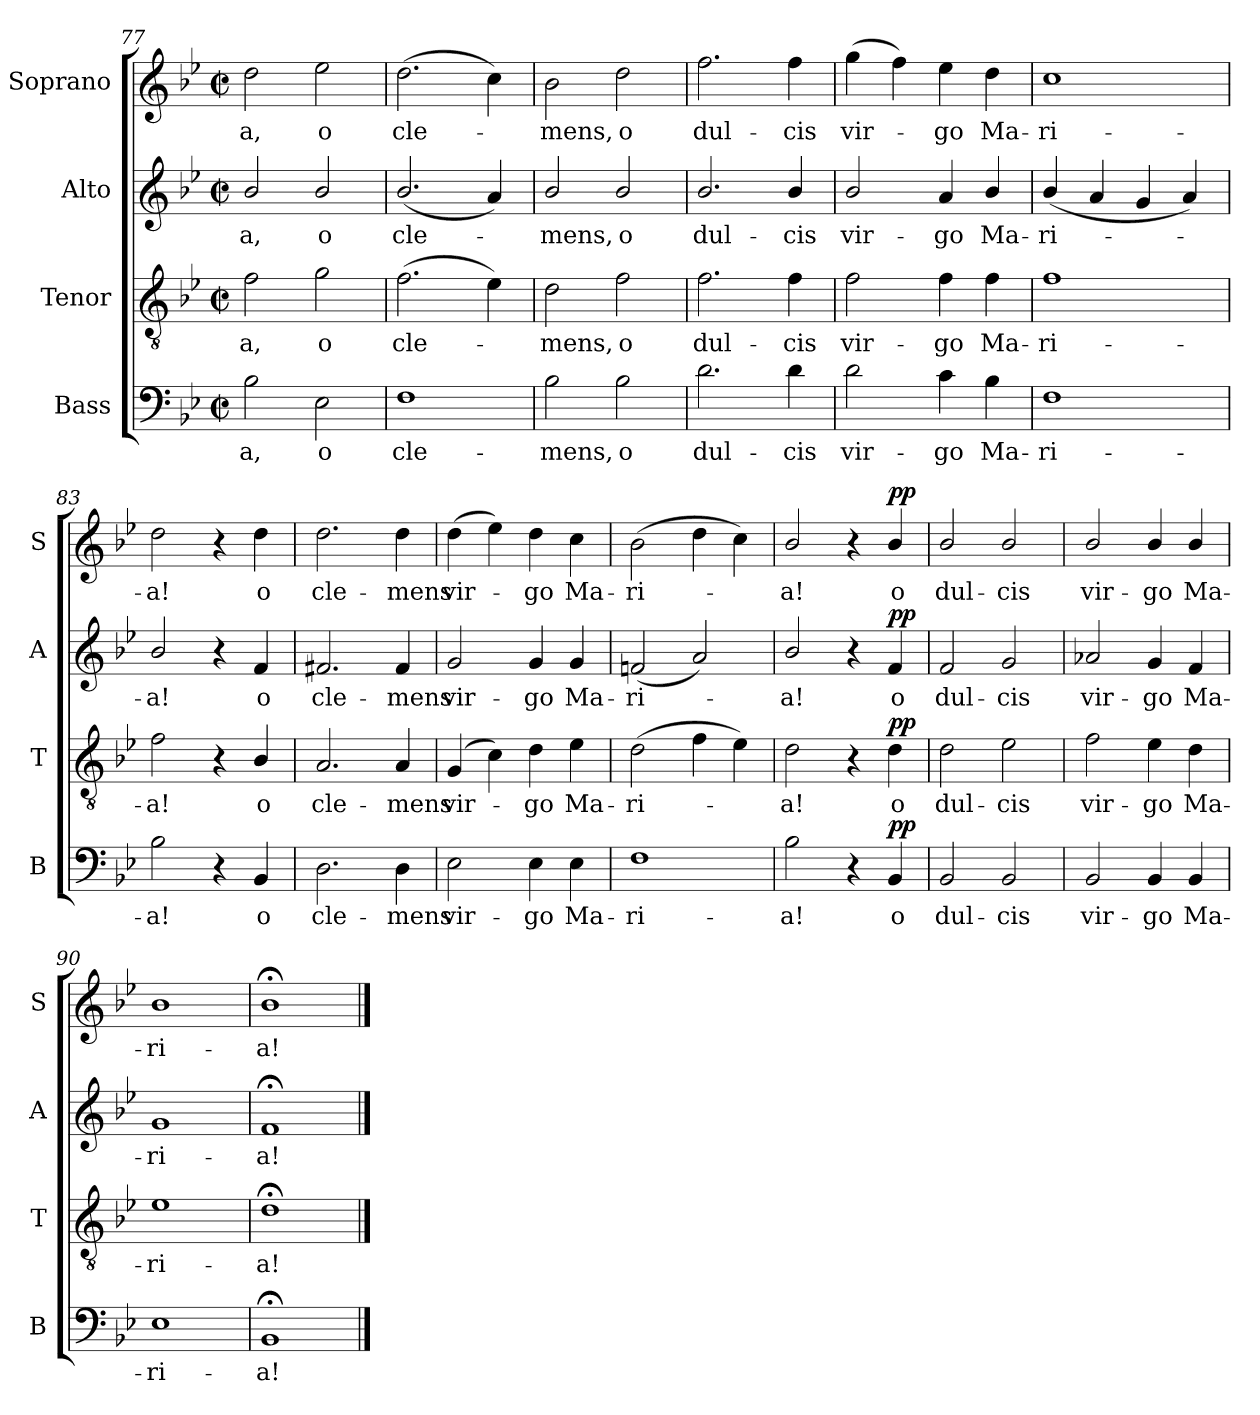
**kern	**text	**dynam	**kern	**text	**dynam	**kern	**text	**dynam	**kern	**text	**dynam
*part4	*part4	*part4	*part3	*part3	*part3	*part2	*part2	*part2	*part1	*part1	*part1
*staff4	*staff4	*staff4	*staff3	*staff3	*staff3	*staff2	*staff2	*staff2	*staff1	*staff1	*staff1
*I"Bass	*	*	*I"Tenor	*	*	*I"Alto	*	*	*I"Soprano	*	*
*I'B	*	*	*I'T	*	*	*I'A	*	*	*I'S	*	*
*clefF4	*	*	*clefGv2	*	*	*clefG2	*	*	*clefG2	*	*
*k[b-e-]	*	*	*k[b-e-]	*	*	*k[b-e-]	*	*	*k[b-e-]	*	*
*B-:	*	*	*B-:	*	*	*B-:	*	*	*B-:	*	*
*M2/2	*	*	*M2/2	*	*	*M2/2	*	*	*M2/2	*	*
*met(c|)	*	*	*met(c|)	*	*	*met(c|)	*	*	*met(c|)	*	*
=77	=77	=77	=77	=77	=77	=77	=77	=77	=77	=77	=77
!	!LO:LY:b	!	!	!LO:LY:b	!	!	!LO:LY:b	!	!	!LO:LY:b	!
2B-\	-a,	.	2f\	-a,	.	2b-/	-a,	.	2dd\	-a,	.
!	!LO:LY:b	!	!	!LO:LY:b	!	!	!LO:LY:b	!	!	!LO:LY:b	!
2E-\	o	.	2g\	o	.	2b-/	o	.	2ee-\	o	.
=78	=78	=78	=78	=78	=78	=78	=78	=78	=78	=78	=78
!	!LO:LY:b	!	!	!LO:LY:b	!	!	!LO:LY:b	!	!	!LO:LY:b	!
1F	cle-	.	(>2.f\	cle-	.	(<2.b-/	cle-	.	(>2.dd\	cle-	.
.	.	.	4e-\)	.	.	4a/)	.	.	4cc\)	.	.
=79	=79	=79	=79	=79	=79	=79	=79	=79	=79	=79	=79
!	!LO:LY:b	!	!	!LO:LY:b	!	!	!LO:LY:b	!	!	!LO:LY:b	!
2B-\	-mens,	.	2d\	mens,	.	2b-/	mens,	.	2b-\	mens,	.
!	!LO:LY:b	!	!	!LO:LY:b	!	!	!LO:LY:b	!	!	!LO:LY:b	!
2B-\	o	.	2f\	o	.	2b-/	o	.	2dd\	o	.
=80	=80	=80	=80	=80	=80	=80	=80	=80	=80	=80	=80
!	!LO:LY:b	!	!	!LO:LY:b	!	!	!LO:LY:b	!	!	!LO:LY:b	!
2.d\	dul-	.	2.f\	dul-	.	2.b-/	dul-	.	2.ff\	dul-	.
!	!LO:LY:b	!	!	!LO:LY:b	!	!	!LO:LY:b	!	!	!LO:LY:b	!
4d\	-cis	.	4f\	-cis	.	4b-/	-cis	.	4ff\	-cis	.
=81	=81	=81	=81	=81	=81	=81	=81	=81	=81	=81	=81
!	!LO:LY:b	!	!	!LO:LY:b	!	!	!LO:LY:b	!	!	!LO:LY:b	!
2d\	vir-	.	2f\	vir-	.	2b-/	vir-	.	(>4gg\	vir-	.
.	.	.	.	.	.	.	.	.	4ff\)	.	.
!	!LO:LY:b	!	!	!LO:LY:b	!	!	!LO:LY:b	!	!	!LO:LY:b	!
4c\	-go	.	4f\	-go	.	4a/	-go	.	4ee-\	go	.
!	!LO:LY:b	!	!	!LO:LY:b	!	!	!LO:LY:b	!	!	!LO:LY:b	!
4B-\	Ma-	.	4f\	Ma-	.	4b-/	Ma-	.	4dd\	Ma-	.
!!LO:PB:g=z
=82	=82	=82	=82	=82	=82	=82	=82	=82	=82	=82	=82
!	!LO:LY:b	!	!	!LO:LY:b	!	!	!LO:LY:b	!	!	!LO:LY:b	!
1F	-ri-	.	1f	-ri-	.	(<4b-/	-ri-	.	1cc	-ri-	.
.	.	.	.	.	.	4a/	.	.	.	.	.
.	.	.	.	.	.	4g/	.	.	.	.	.
.	.	.	.	.	.	4a/)	.	.	.	.	.
=83	=83	=83	=83	=83	=83	=83	=83	=83	=83	=83	=83
!	!LO:LY:b	!	!	!LO:LY:b	!	!	!LO:LY:b	!	!	!LO:LY:b	!
2B-\	-a!	.	2f\	-a!	.	2b-/	a!	.	2dd\	-a!	.
4r	.	.	4r	.	.	4r	.	.	4r	.	.
!	!LO:LY:b	!	!	!LO:LY:b	!	!	!LO:LY:b	!	!	!LO:LY:b	!
4BB-/	o	.	4B-/	o	.	4f/	o	.	4dd\	o	.
=84	=84	=84	=84	=84	=84	=84	=84	=84	=84	=84	=84
!	!LO:LY:b	!	!	!LO:LY:b	!	!	!LO:LY:b	!	!	!LO:LY:b	!
2.D\	cle-	.	2.A/	cle-	.	2.f#X/	cle-	.	2.dd\	cle-	.
!	!LO:LY:b	!	!	!LO:LY:b	!	!	!LO:LY:b	!	!	!LO:LY:b	!
4D\	-mens	.	4A/	-mens	.	4f#/	-mens	.	4dd\	-mens	.
=85	=85	=85	=85	=85	=85	=85	=85	=85	=85	=85	=85
!	!LO:LY:b	!	!	!LO:LY:b	!	!	!LO:LY:b	!	!	!LO:LY:b	!
2E-\	vir-	.	(>4G/	vir-	.	2g/	vir-	.	(>4dd\	vir-	.
.	.	.	4c\)	.	.	.	.	.	4ee-\)	.	.
!	!LO:LY:b	!	!	!LO:LY:b	!	!	!LO:LY:b	!	!	!LO:LY:b	!
4E-\	-go	.	4d\	go	.	4g/	-go	.	4dd\	go	.
!	!LO:LY:b	!	!	!LO:LY:b	!	!	!LO:LY:b	!	!	!LO:LY:b	!
4E-\	Ma-	.	4e-\	Ma-	.	4g/	Ma-	.	4cc\	Ma-	.
=86	=86	=86	=86	=86	=86	=86	=86	=86	=86	=86	=86
!	!LO:LY:b	!	!	!LO:LY:b	!	!	!LO:LY:b	!	!	!LO:LY:b	!
1F	-ri-	.	(>2d\	-ri-	.	(<2fni/	-ri-	.	(>2b-\	-ri-	.
.	.	.	4f\	.	.	2a/)	.	.	4dd\	.	.
.	.	.	4e-\)	.	.	.	.	.	4cc\)	.	.
=87	=87	=87	=87	=87	=87	=87	=87	=87	=87	=87	=87
!	!LO:LY:b	!	!	!LO:LY:b	!	!	!LO:LY:b	!	!	!LO:LY:b	!
2B-\	-a!	.	2d\	a!	.	2b-/	a!	.	2b-/	a!	.
4r	.	.	4r	.	.	4r	.	.	4r	.	.
*	*	*	*	*	*	*	*	*	*MM95	*	*
!	!LO:LY:b	!LO:DY:b	!	!LO:LY:b	!LO:DY:b	!	!LO:LY:b	!LO:DY:b	!	!LO:LY:b	!LO:DY:b
4BB-/	o	pp	4d\	o	pp	4f/	o	pp	4b-/	o	pp
=88	=88	=88	=88	=88	=88	=88	=88	=88	=88	=88	=88
*	*	*	*	*	*	*	*	*	*MM93	*	*
!	!LO:LY:b	!	!	!LO:LY:b	!	!	!LO:LY:b	!	!	!LO:LY:b	!
2BB-/	dul-	.	2d\	dul-	.	2f/	dul-	.	2b-/	dul-	.
*	*	*	*	*	*	*	*	*	*MM90	*	*
!	!LO:LY:b	!	!	!LO:LY:b	!	!	!LO:LY:b	!	!	!LO:LY:b	!
2BB-/	-cis	.	2e-\	-cis	.	2g/	-cis	.	2b-/	-cis	.
=89	=89	=89	=89	=89	=89	=89	=89	=89	=89	=89	=89
*	*	*	*	*	*	*	*	*	*MM88	*	*
!	!LO:LY:b	!	!	!LO:LY:b	!	!	!LO:LY:b	!	!	!LO:LY:b	!
2BB-/	vir-	.	2f\	vir-	.	2a-X/	vir-	.	2b-/	vir-	.
*	*	*	*	*	*	*	*	*	*MM86	*	*
!	!LO:LY:b	!	!	!LO:LY:b	!	!	!LO:LY:b	!	!	!LO:LY:b	!
4BB-/	-go	.	4e-\	-go	.	4g/	-go	.	4b-/	-go	.
*	*	*	*	*	*	*	*	*	*MM85	*	*
!	!LO:LY:b	!	!	!LO:LY:b	!	!	!LO:LY:b	!	!	!LO:LY:b	!
4BB-/	Ma-	.	4d\	Ma-	.	4f/	Ma-	.	4b-/	Ma-	.
=90	=90	=90	=90	=90	=90	=90	=90	=90	=90	=90	=90
*	*	*	*	*	*	*	*	*	*MM82	*	*
!	!LO:LY:b	!	!	!LO:LY:b	!	!	!LO:LY:b	!	!	!LO:LY:b	!
1E-	-ri-	.	1e-	-ri-	.	1g	-ri-	.	1b-	-ri-	.
=91	=91	=91	=91	=91	=91	=91	=91	=91	=91	=91	=91
*	*	*	*	*	*	*	*	*	*MM80	*	*
!	!LO:LY:b	!	!	!LO:LY:b	!	!	!LO:LY:b	!	!	!LO:LY:b	!
1BB-;<	-a!	.	1d;<	-a!	.	1f;<	-a!	.	1b-;<	-a!	.
==	==	==	==	==	==	==	==	==	==	==	==
*-	*-	*-	*-	*-	*-	*-	*-	*-	*-	*-	*-
